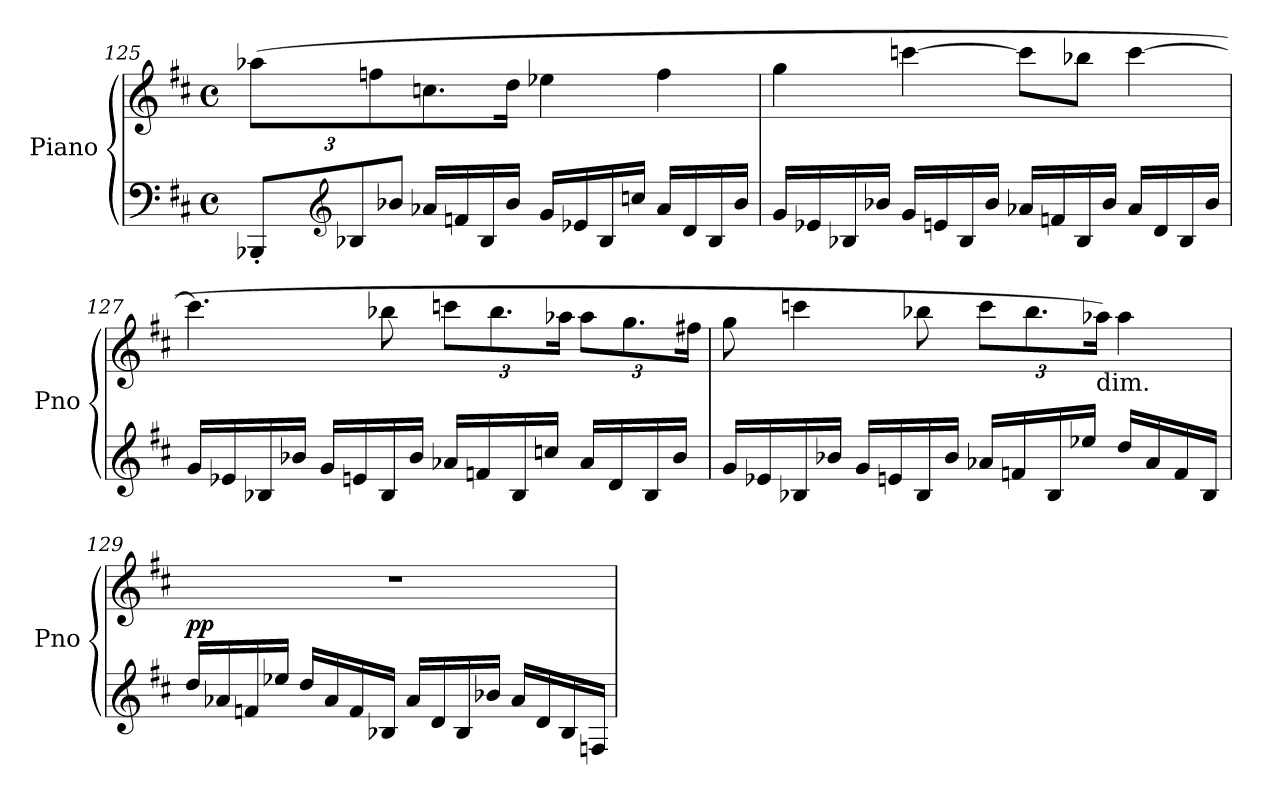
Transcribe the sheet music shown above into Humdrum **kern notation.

**kern	**kern	**dynam
*part1	*part1	*part1
*staff2	*staff1	*staff1/2
*I"Piano	*	*
*I'Pno	*	*
*clefF4	*clefG2	*
*k[f#c#]	*k[f#c#]	*
*D:	*D:	*
*M4/4	*M4/4	*
*met(c)	*met(c)	*
*Xbrackettup	*	*
=125	=125	=125
12BBB-X'/L	(8aa-X\L	.
*clefG2	*	*
12B-X/	.	.
.	8ffn\	.
12b-X/J	.	.
16a-X/LL	8.ccn\	.
16fn/	.	.
16B-/	.	.
16b-/JJ	16dd\Jk	.
16g/LL	4ee-X\	.
16e-X/	.	.
16B-/	.	.
16ccn/JJ	.	.
16a-/LL	4ff\	.
16d/	.	.
16B-/	.	.
16b-/JJ	.	.
!!LO:LB:g=z
=126	=126	=126
16g/LL	4gg\	.
16e-X/	.	.
16B-X/	.	.
16b-X/JJ	.	.
16g/LL	[4cccn\	.
16en/	.	.
16B-/	.	.
16b-/JJ	.	.
16a-X/LL	8ccc\L]	.
16fn/	.	.
16B-/	8bb-X\J	.
16b-/JJ	.	.
16a-/LL	[4ccc\	.
16d/	.	.
16B-/	.	.
16b-/JJ	.	.
=127	=127	=127
16g/LL	4.ccc\]	.
16e-X/	.	.
16B-X/	.	.
16b-X/JJ	.	.
16g/LL	.	.
16en/	.	.
16B-/	8bb-X\	.
16b-/JJ	.	.
*	*Xbrackettup	*
16a-X/LL	12cccn\L	.
16fn/	.	.
.	12.bb-\	.
16B-/	.	.
16ccn/JJ	.	.
.	24aa-X\Jk	.
16a-/LL	12aa-\L	.
16d/	.	.
.	12.gg\	.
16B-/	.	.
16b-/JJ	.	.
.	24ff#X\Jk	.
!!LO:LB:g=z
=128	=128	=128
16g/LL	8gg\	.
16e-X/	.	.
16B-X/	4cccn\	.
16b-X/JJ	.	.
16g/LL	.	.
16en/	.	.
16B-/	8bb-X\	.
16b-/JJ	.	.
16a-X/LL	12ccc\L	.
16fn/	.	.
.	12.bb-\	.
16B-/	.	.
16ee-X/JJ	.	.
!	!LO:TX:b:t=dim.	!
.	24aa-X\Jk)	.
16dd/LL	4aa-\	.
16a-/	.	.
16f/	.	.
16B-/JJ	.	.
=129	=129	=129
!	!	!LO:DY:a=2
16dd/LL	1r	pp
16a-X/	.	.
16fn/	.	.
16ee-X/JJ	.	.
16dd/LL	.	.
16a-/	.	.
16f/	.	.
16B-X/JJ	.	.
16a-/LL	.	.
16d/	.	.
16B-/	.	.
16b-X/JJ	.	.
16a-/LL	.	.
16d/	.	.
16B-/	.	.
16Fn/JJ	.	.
=	=	=
*-	*-	*-
